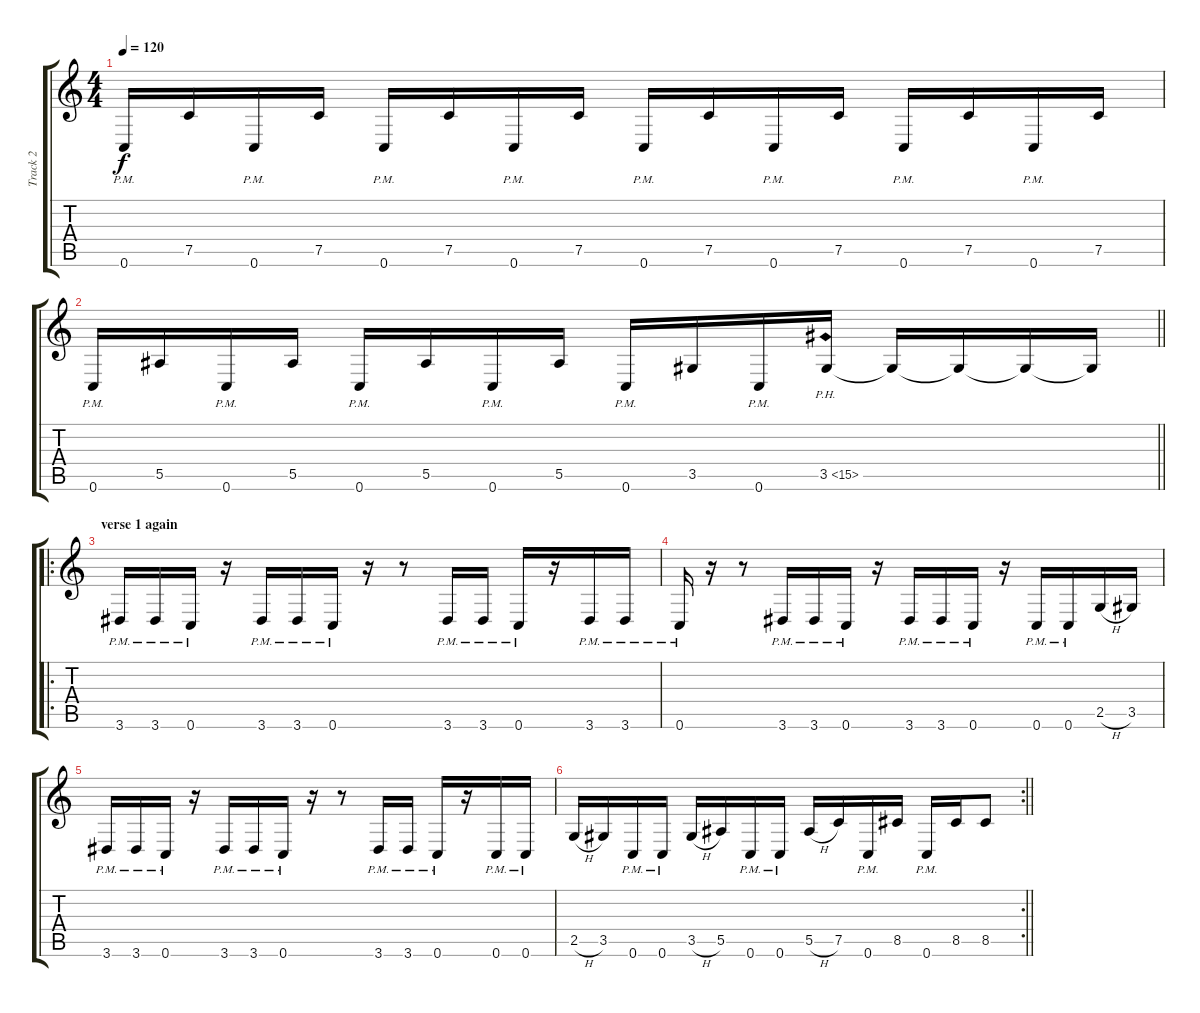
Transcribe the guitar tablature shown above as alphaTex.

\track ("Track 2" "Track 2") {instrument distortionguitar}
\staff {score tabs}
\tuning (C4 G3 Eb3 Bb2 F2 C2) {hide}
\ts (4 4)
\tempo 120
\clef g2
\ks c
0.6{pm}.16{dy f} 7.5.16 0.6{pm}.16 7.5.16 0.6{pm}.16 7.5.16 0.6{pm}.16 7.5.16 0.6{pm}.16 7.5.16 0.6{pm}.16 7.5.16 0.6{pm}.16 7.5.16 0.6{pm}.16 7.5.16 |
\barLineRight lightlight
0.6{pm}.16 5.5.16 0.6{pm}.16 5.5.16 0.6{pm}.16 5.5.16 0.6{pm}.16 5.5.16 0.6{pm}.16 3.5.16 0.6{pm}.16 3.5{ph 12}.16 3.5{t}.16 3.5{t}.16 3.5{t}.16 3.5{t}.16 |
\ro
\section ("" "verse 1 again")
3.6{pm}.16 3.6{pm}.16 0.6{pm}.16 r.16 3.6{pm}.16 3.6{pm}.16 0.6{pm}.16 r.16 r.8 3.6{pm}.16 3.6{pm}.16 0.6{pm}.16 r.16 3.6{pm}.16 3.6{pm}.16 |
0.6{pm}.16 r.16 r.8 3.6{pm}.16 3.6{pm}.16 0.6{pm}.16 r.16 3.6{pm}.16 3.6{pm}.16 0.6{pm}.16 r.16 0.6{pm}.16 0.6{pm}.16 2.5{h}.16 3.5.16 |
3.6{pm}.16 3.6{pm}.16 0.6{pm}.16 r.16 3.6{pm}.16 3.6{pm}.16 0.6{pm}.16 r.16 r.8 3.6{pm}.16 3.6{pm}.16 0.6{pm}.16 r.16 0.6{pm}.16 0.6{pm}.16 |
\rc 2
\barLineRight lightlight
2.5{h}.16 3.5.16 0.6{pm}.16 0.6{pm}.16 3.5{h}.16 5.5.16 0.6{pm}.16 0.6{pm}.16 5.5{h}.16 7.5.16 0.6{pm}.16 8.5.16 0.6{pm}.16 8.5.16 8.5.8
